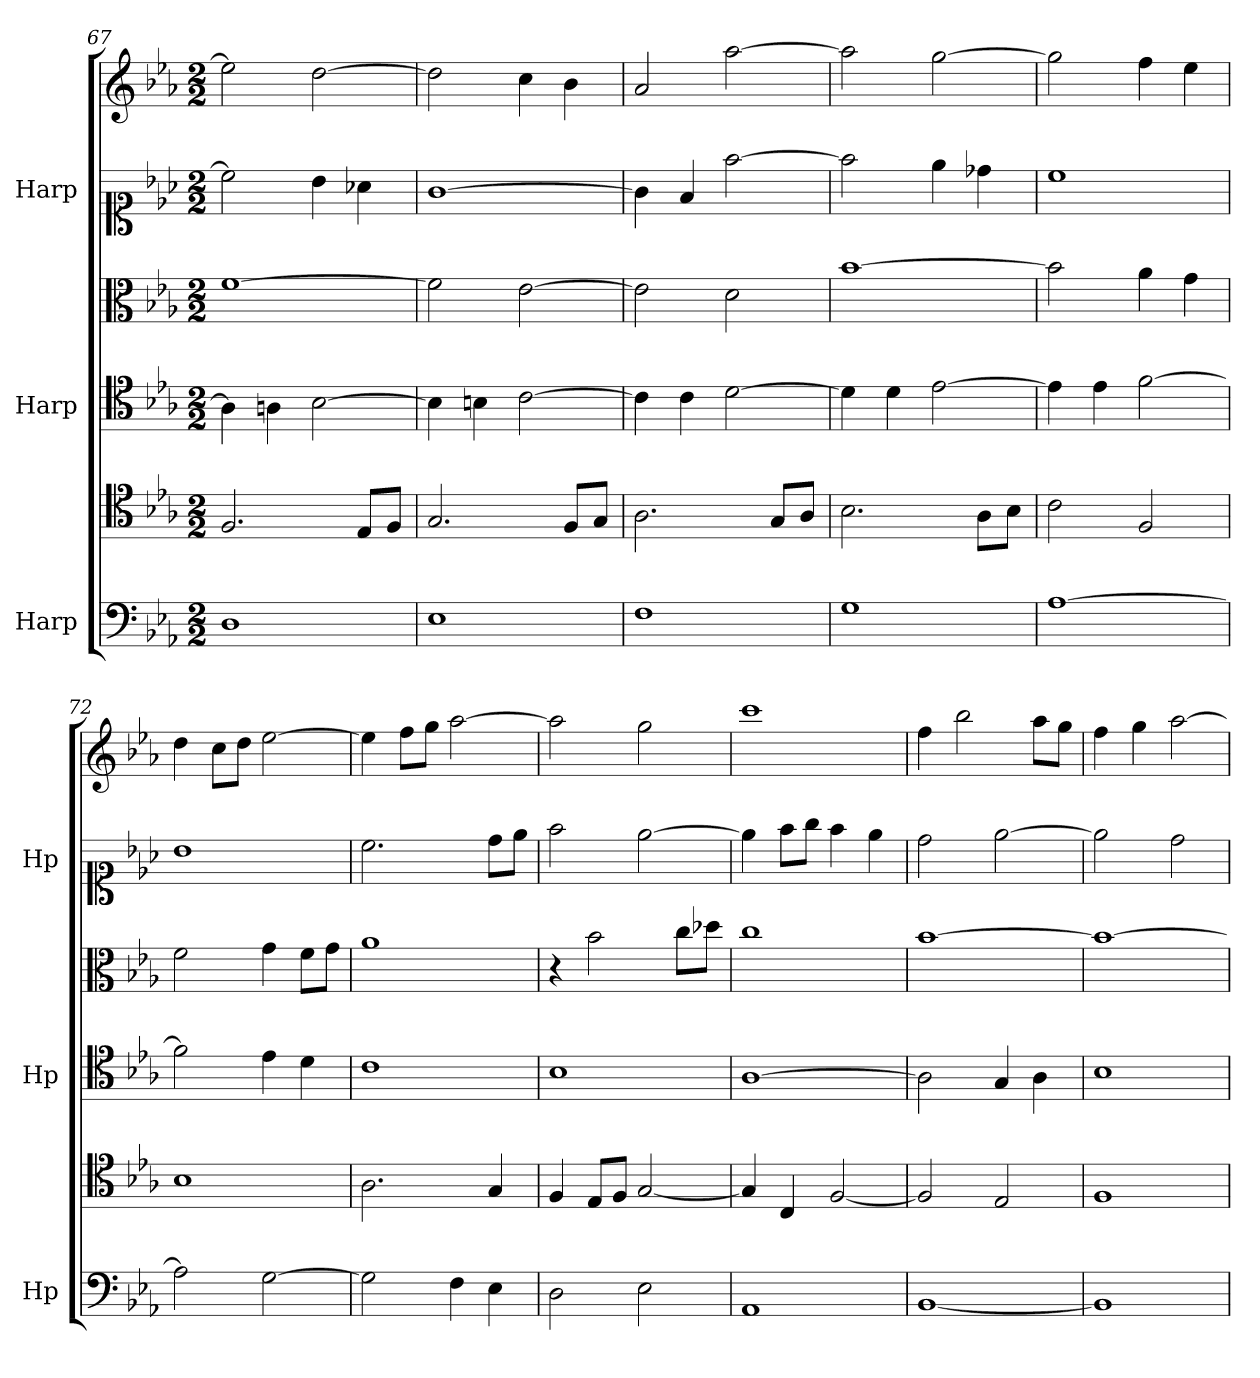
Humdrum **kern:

**kern	**kern	**kern	**kern	**kern	**kern
*part3	*part3	*part2	*part2	*part1	*part1
*staff6	*staff5	*staff4	*staff3	*staff2	*staff1
*I"Harp	*	*I"Harp	*	*I"Harp	*
*I'Hp	*	*I'Hp	*	*I'Hp	*
*clefF4	*clefC4	*clefC4	*clefC3	*clefC1	*clefG2
*k[b-e-a-]	*k[b-e-a-]	*k[b-e-a-]	*k[b-e-a-]	*k[b-e-a-]	*k[b-e-a-]
*M2/2	*M2/2	*M2/2	*M2/2	*M2/2	*M2/2
=67	=67	=67	=67	=67	=67
1D	2.F/	4A-\]	[1f	2cc\]	2ee-\]
.	.	4An\	.	.	.
.	.	[2B-\	.	4b-\	[2dd\
.	8E-/L	.	.	4a-X\	.
.	8F/J	.	.	.	.
=68	=68	=68	=68	=68	=68
1E-	2.G/	4B-\]	2f\]	[1g	2dd\]
.	.	4Bn\	.	.	.
.	.	[2c\	[2e-\	.	4cc\
.	8F/L	.	.	.	4b-\
.	8G/J	.	.	.	.
=69	=69	=69	=69	=69	=69
1F	2.A-\	4c\]	2e-\]	4g\]	2a-/
.	.	4c\	.	4f/	.
.	.	[2d\	2d\	[2ff\	[2aa-\
.	8G/L	.	.	.	.
.	8A-/J	.	.	.	.
=70	=70	=70	=70	=70	=70
1G	2.B-\	4d\]	[1b-	2ff\]	2aa-\]
.	.	4d\	.	.	.
.	.	[2e-\	.	4ee-\	[2gg\
.	8A-\L	.	.	4dd-X\	.
.	8B-\J	.	.	.	.
=71	=71	=71	=71	=71	=71
[1A-	2c\	4e-\]	2b-\]	1cc	2gg\]
.	.	4e-\	.	.	.
.	2F/	[2f\	4a-\	.	4ff\
.	.	.	4g\	.	4ee-\
!!LO:LB:g=z
=72	=72	=72	=72	=72	=72
2A-\]	1B-	2f\]	2f\	1b-	4dd\
.	.	.	.	.	8cc\L
.	.	.	.	.	8dd\J
[2G\	.	4e-\	4g\	.	[2ee-\
.	.	4d\	8f\L	.	.
.	.	.	8g\J	.	.
=73	=73	=73	=73	=73	=73
2G\]	2.A-\	1c	1a-	2.cc\	4ee-\]
.	.	.	.	.	8ff\L
.	.	.	.	.	8gg\J
4F\	.	.	.	.	[2aa-\
4E-\	4G/	.	.	8dd\L	.
.	.	.	.	8ee-\J	.
=74	=74	=74	=74	=74	=74
2D\	4F/	1B-	4r	2ff\	2aa-\]
.	8E-/L	.	2b-\	.	.
.	8F/J	.	.	.	.
2E-\	[2G/	.	.	[2ee-\	2gg\
.	.	.	8cc\L	.	.
.	.	.	8dd-X\J	.	.
=75	=75	=75	=75	=75	=75
1AA-	4G/]	[1A-	1cc	4ee-\]	1ccc
.	4C/	.	.	8ff\L	.
.	.	.	.	8gg\J	.
.	[2F/	.	.	4ff\	.
.	.	.	.	4ee-\	.
=76	=76	=76	=76	=76	=76
[1BB-	2F/]	2A-\]	[1b-	2dd\	4ff\
.	.	.	.	.	2bb-\
.	2E-/	4G/	.	[2ee-\	.
.	.	4A-\	.	.	8aa-\L
.	.	.	.	.	8gg\J
=77	=77	=77	=77	=77	=77
1BB-]	1F	1B-	1b-_	2ee-\]	4ff\
.	.	.	.	.	4gg\
.	.	.	.	2dd\	[2aa-\
=	=	=	=	=	=
*-	*-	*-	*-	*-	*-
